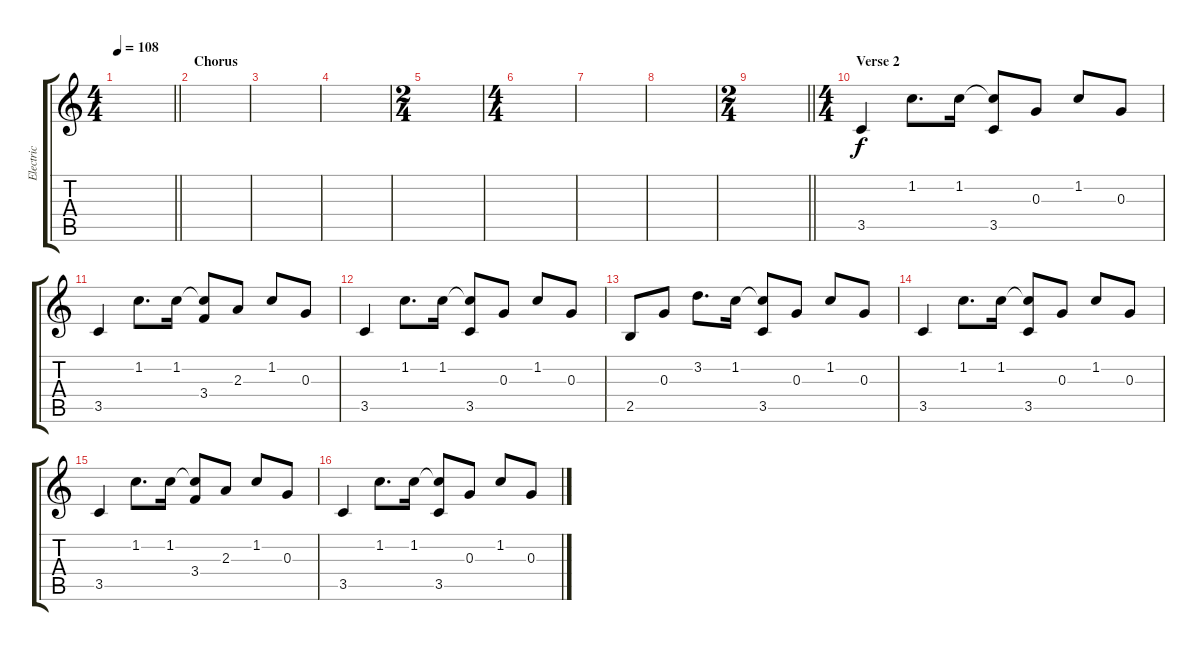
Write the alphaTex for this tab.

\track ("Electric" "Electric") {instrument distortionguitar}
\staff {score tabs}
\tuning (E4 B3 G3 D3 A2 E2) {hide}
\ts (4 4)
\tempo 108
\clef g2
\barLineRight lightlight
\ks c
|
\section ("" "Chorus")
|
|
|
\ts (2 4)
|
\ts (4 4)
|
|
|
\ts (2 4)
\barLineRight lightlight
|
\ts (4 4)
\section ("" "Verse 2")
3.5.4 1.2.8{d} 1.2.16 (1.2{t} 3.5).8 0.3.8 1.2.8 0.3.8 |
3.5.4 1.2.8{d} 1.2.16 (1.2{t} 3.4).8 2.3.8 1.2.8 0.3.8 |
3.5.4 1.2.8{d} 1.2.16 (1.2{t} 3.5).8 0.3.8 1.2.8 0.3.8 |
2.5.8 0.3.8 3.2.8{d} 1.2.16 (1.2{t} 3.5).8 0.3.8 1.2.8 0.3.8 |
3.5.4 1.2.8{d} 1.2.16 (1.2{t} 3.5).8 0.3.8 1.2.8 0.3.8 |
3.5.4 1.2.8{d} 1.2.16 (1.2{t} 3.4).8 2.3.8 1.2.8 0.3.8 |
3.5.4 1.2.8{d} 1.2.16 (1.2{t} 3.5).8 0.3.8 1.2.8 0.3.8
